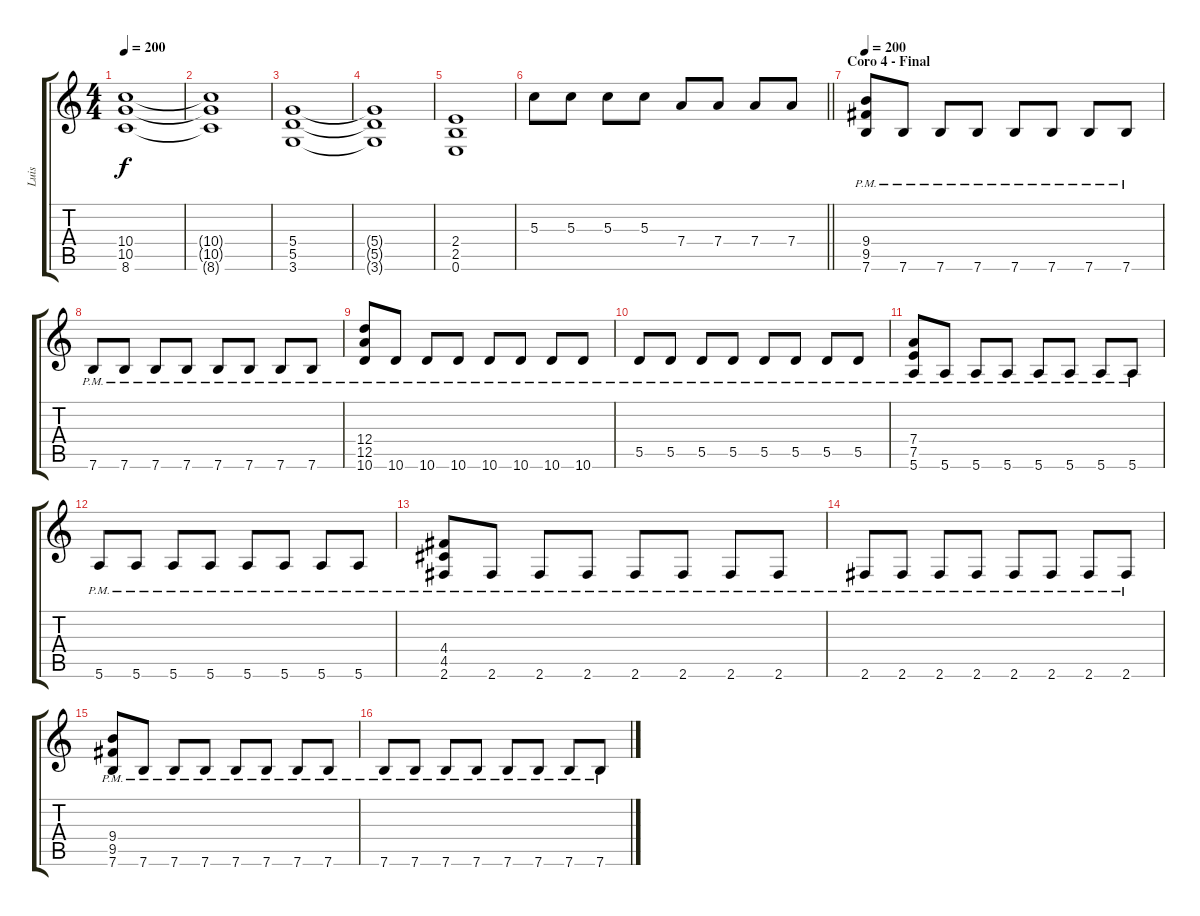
\track ("Luis" "Luis") {instrument distortionguitar}
\staff {score tabs}
\tuning (E4 B3 G3 D3 A2 E2) {hide}
\ts (4 4)
\tempo 200
\clef g2
\ks c
(10.4 10.5 8.6).1{dy f} |
(10.4{t} 10.5{t} 8.6{t}).1 |
(5.4 5.5 3.6).1 |
(5.4{t} 5.5{t} 3.6{t}).1 |
(2.4 2.5 0.6).1 |
\barLineRight lightlight
5.3.8 5.3.8 5.3.8 5.3.8 7.4.8 7.4.8 7.4.8 7.4.8 |
\section ("" "Coro 4 - Final")
\tempo 200
(9.4{pm} 9.5{pm} 7.6{pm}).8 7.6{pm}.8 7.6{pm}.8 7.6{pm}.8 7.6{pm}.8 7.6{pm}.8 7.6{pm}.8 7.6{pm}.8 |
7.6{pm}.8 7.6{pm}.8 7.6{pm}.8 7.6{pm}.8 7.6{pm}.8 7.6{pm}.8 7.6{pm}.8 7.6{pm}.8 |
(12.4{pm} 12.5{pm} 10.6{pm}).8 10.6{pm}.8 10.6{pm}.8 10.6{pm}.8 10.6{pm}.8 10.6{pm}.8 10.6{pm}.8 10.6{pm}.8 |
5.5{pm}.8 5.5{pm}.8 5.5{pm}.8 5.5{pm}.8 5.5{pm}.8 5.5{pm}.8 5.5{pm}.8 5.5{pm}.8 |
(7.4{pm} 7.5{pm} 5.6{pm}).8 5.6{pm}.8 5.6{pm}.8 5.6{pm}.8 5.6{pm}.8 5.6{pm}.8 5.6{pm}.8 5.6{pm}.8 |
5.6{pm}.8 5.6{pm}.8 5.6{pm}.8 5.6{pm}.8 5.6{pm}.8 5.6{pm}.8 5.6{pm}.8 5.6{pm}.8 |
(4.4{pm} 4.5{pm} 2.6{pm}).8 2.6{pm}.8 2.6{pm}.8 2.6{pm}.8 2.6{pm}.8 2.6{pm}.8 2.6{pm}.8 2.6{pm}.8 |
2.6{pm}.8 2.6{pm}.8 2.6{pm}.8 2.6{pm}.8 2.6{pm}.8 2.6{pm}.8 2.6{pm}.8 2.6{pm}.8 |
(9.4{pm} 9.5{pm} 7.6{pm}).8 7.6{pm}.8 7.6{pm}.8 7.6{pm}.8 7.6{pm}.8 7.6{pm}.8 7.6{pm}.8 7.6{pm}.8 |
7.6{pm}.8 7.6{pm}.8 7.6{pm}.8 7.6{pm}.8 7.6{pm}.8 7.6{pm}.8 7.6{pm}.8 7.6{pm}.8
